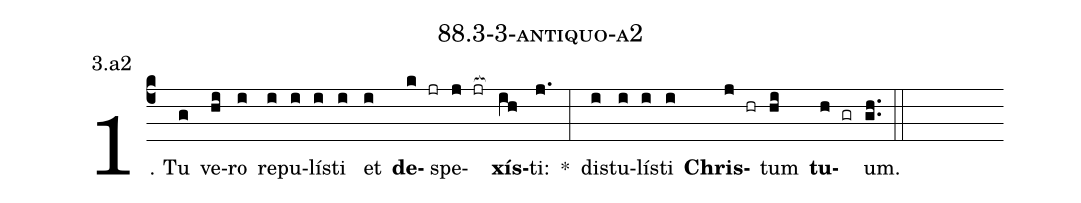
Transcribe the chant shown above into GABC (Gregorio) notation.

name: 88.3-3-antiquo-a2;
annotation: 3.a2;
%%
(c4)1. Tu(g) ve(hi)ro(i) re(i)pu(i)lís(i)ti(i) et(i) <b>de</b>(k jr)spe(j jr[ocb:1{])<b>xís</b>(ih[ocb:0}])ti:(j.) *(:) dis(i)tu(i)lís(i)ti(i) <b>Chris</b>(j hr)tum(hi) <b>tu</b>(h gr)um.(gh..) (::)


%E(i) u(i) o(j) u(hi) a(h) e.(gh..) (::)
